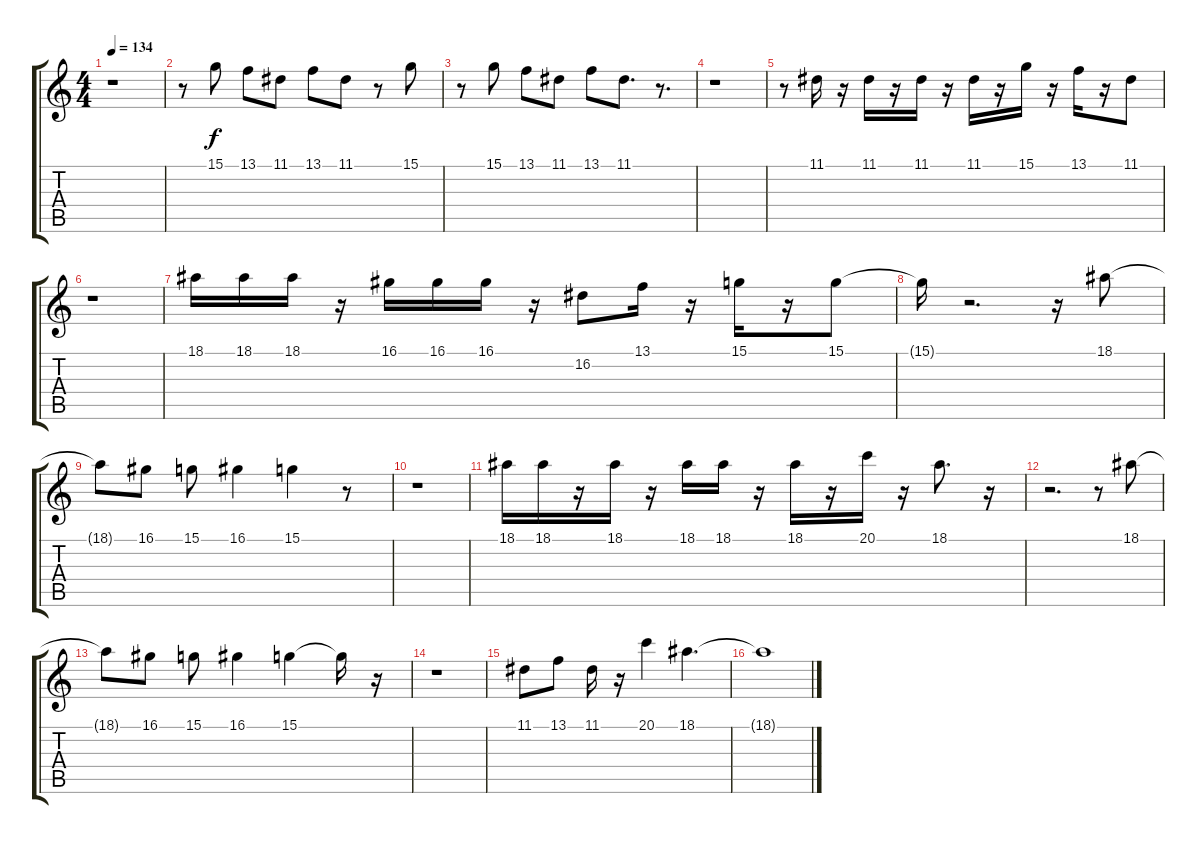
\track "" {instrument lead1square}
\staff {score tabs}
\tuning (E4 B3 G3 D3 A2 E2) {hide}
\ts (4 4)
\tempo 134
\clef g2
\ks c
r.1{dy f} |
r.8 15.1.8 13.1.8 11.1.8 13.1.8 11.1.8 r.8 15.1.8 |
r.8 15.1.8 13.1.8 11.1.8 13.1.8 11.1.8{d} r.8{d} |
r.1 |
r.8 11.1.16 r.16 11.1.16 r.16 11.1.16 r.16 11.1.16 r.16 15.1.16 r.16 13.1.16 r.16 11.1.8 |
r.1 |
18.1.16 18.1.16 18.1.16 r.16 16.1.16 16.1.16 16.1.16 r.16 16.2.8 13.1.16 r.16 15.1.16 r.16 15.1.8 |
15.1{t}.16 r.2{d} r.16 18.1.8 |
18.1{t}.8 16.1.8 15.1.8 16.1.4 15.1.4 r.8 |
r.1 |
18.1.16 18.1.16 r.16 18.1.16 r.16 18.1.16 18.1.16 r.16 18.1.16 r.16 20.1.16 r.16 18.1.8{d} r.16 |
r.2{d} r.8 18.1.8 |
18.1{t}.8 16.1.8 15.1.8 16.1.4 15.1.4 15.1{t}.16 r.16 |
r.1 |
11.1.8 13.1.8 11.1.16 r.16 20.1.4 18.1.4{d} |
18.1{t}.1
